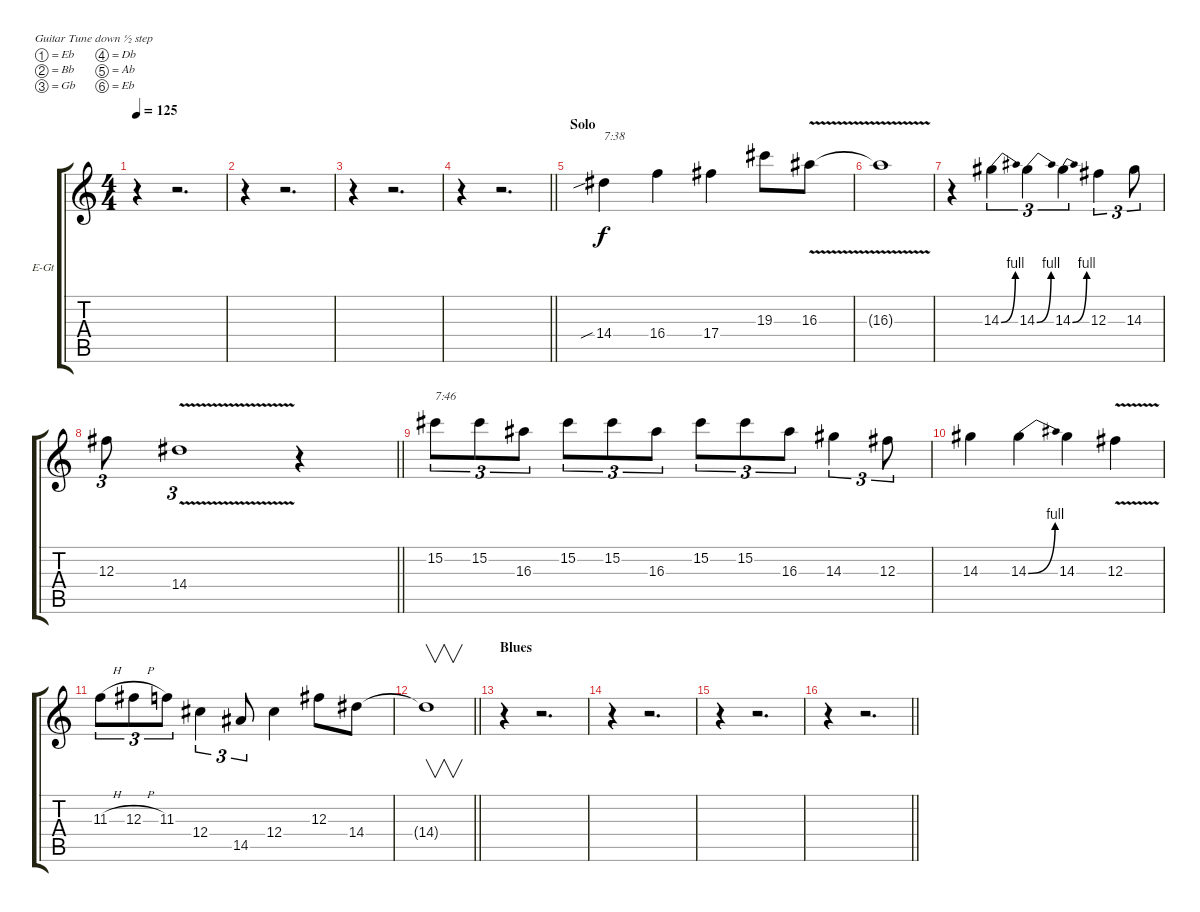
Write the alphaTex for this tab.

\bracketExtendMode groupsimilarinstruments
\firstSystemTrackNameOrientation horizontal
\otherSystemsTrackNameOrientation horizontal
\track ("Solo" "E-Gt") {instrument overdrivenguitar}
\staff {score tabs}
\tuning (Eb4 Bb3 Gb3 Db3 Ab2 Eb2)
\ts (4 4)
\tempo 125
\clef g2
\ks c
r.4{dy f} r.2{d} |
r.4 r.2{d} |
r.4 r.2{d} |
\barLineRight lightlight
r.4 r.2{d} |
\section ("" "Solo")
14.4{sib}.4{txt "7:38"} 16.4.4 17.4.4 19.3.8 16.3{v}.8 |
16.3{v t}.1 |
r.4 14.3{be (bend 0 0 60 4)}.4{tu (3 2)} 14.3{be (bend 0 0 60 4)}.4{tu (3 2)} 14.3{be (bend 0 0 60 4)}.4{tu (3 2)} 12.3.4{tu (3 2)} 14.3.8{tu (3 2)} |
\barLineRight lightlight
12.3.8{tu (3 2)} 14.4{v}.1{tu (3 2)} r.4 |
15.2.8{tu (3 2) txt "7:46"} 15.2.8{tu (3 2)} 16.3.8{tu (3 2)} 15.2.8{tu (3 2)} 15.2.8{tu (3 2)} 16.3.8{tu (3 2)} 15.2.8{tu (3 2)} 15.2.8{tu (3 2)} 16.3.8{tu (3 2)} 14.3.4{tu (3 2)} 12.3.8{tu (3 2)} |
14.3.4 14.3{be (bend 0 0 60 4)}.4 14.3.4 12.3{v}.4 |
11.3{h}.8{tu (3 2)} 12.3{h}.8{tu (3 2)} 11.3.8{tu (3 2)} 12.4.4{tu (3 2)} 14.5.8{tu (3 2)} 12.4.4 12.3.8 14.4.8 |
\barLineRight lightlight
14.4{t}.1{v} |
\section ("" "Blues")
r.4 r.2{d} |
r.4 r.2{d} |
r.4 r.2{d} |
\barLineRight lightlight
r.4 r.2{d}
